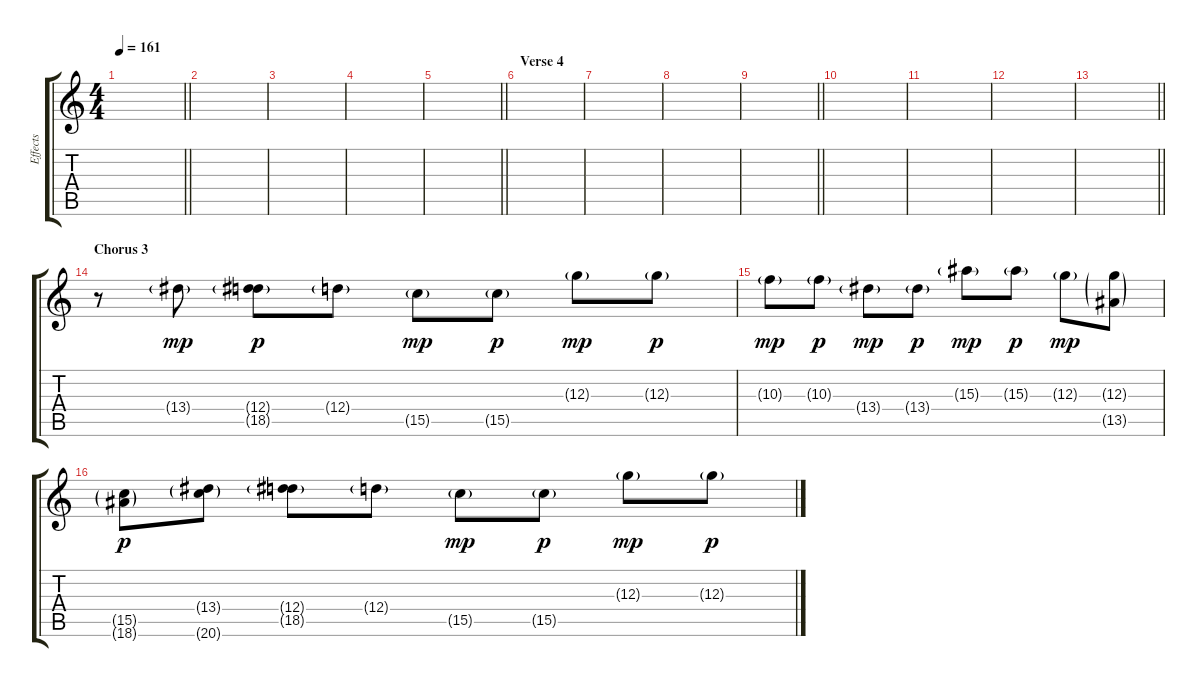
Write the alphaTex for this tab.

\track ("Effects" "Effects") {instrument overdrivenguitar}
\staff {score tabs}
\tuning (E4 B3 G3 D3 A2 E2) {hide}
\ts (4 4)
\tempo 161
\clef g2
\barLineRight lightlight
\ks c
|
|
|
|
\barLineRight lightlight
|
\section ("" "Verse 4")
|
|
|
\barLineRight lightlight
|
|
|
|
\barLineRight lightlight
|
\section ("" "Chorus 3")
r.8 13.4{g}.8{dy mp} (12.4{g} 18.5{g}).8{dy p} 12.4{g}.8 15.5{g}.8{dy mp} 15.5{g}.8{dy p} 12.3{g}.8{dy mp} 12.3{g}.8{dy p} |
10.3{g}.8{dy mp} 10.3{g}.8{dy p} 13.4{g}.8{dy mp} 13.4{g}.8{dy p} 15.3{g}.8{dy mp} 15.3{g}.8{dy p} 12.3{g}.8{dy mp} (12.3{g} 13.5{g}).8 |
(15.5{g} 18.6{g}).8{dy p} (13.4{g} 20.6{g}).8 (12.4{g} 18.5{g}).8 12.4{g}.8 15.5{g}.8{dy mp} 15.5{g}.8{dy p} 12.3{g}.8{dy mp} 12.3{g}.8{dy p}
